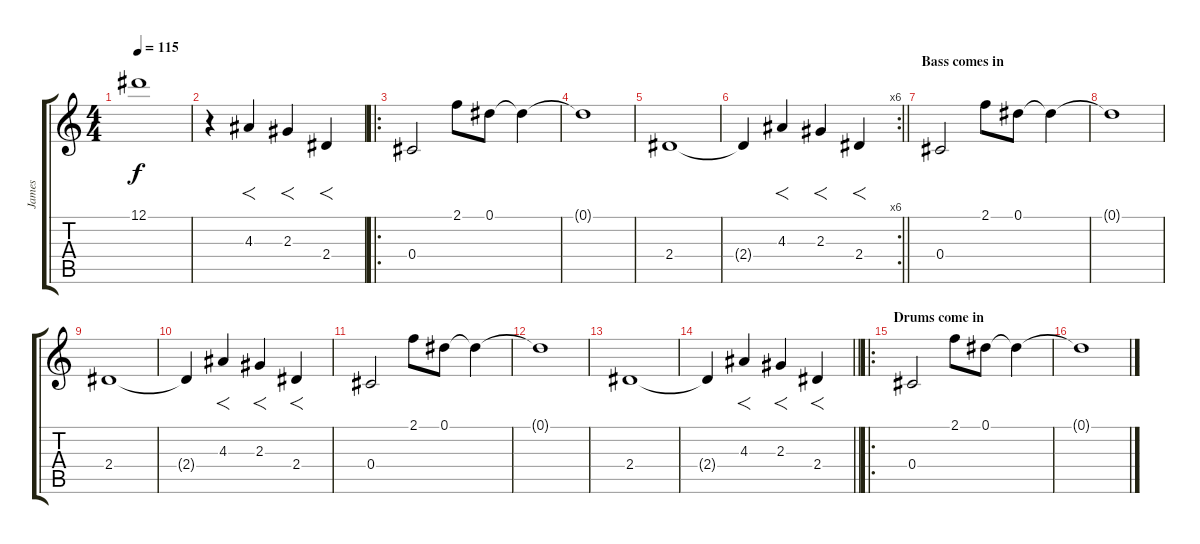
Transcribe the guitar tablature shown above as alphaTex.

\track ("James" "James") {instrument distortionguitar}
\staff {score tabs}
\tuning (Eb4 Bb3 Gb3 Db3 Ab2 Eb2) {hide}
\ts (4 4)
\tempo 115
\clef g2
\ks c
12.1.1{dy f} |
r.4 4.3.4{f} 2.3.4{f} 2.4.4{f} |
\ro
0.4.2 2.1.8 0.1.8 0.1{t}.4 |
0.1{t}.1 |
2.4.1 |
\rc 6
\barLineRight lightlight
2.4{t}.4 4.3.4{f} 2.3.4{f} 2.4.4{f} |
\section ("" "Bass comes in")
0.4.2 2.1.8 0.1.8 0.1{t}.4 |
0.1{t}.1 |
2.4.1 |
2.4{t}.4 4.3.4{f} 2.3.4{f} 2.4.4{f} |
0.4.2 2.1.8 0.1.8 0.1{t}.4 |
0.1{t}.1 |
2.4.1 |
\barLineRight lightlight
2.4{t}.4 4.3.4{f} 2.3.4{f} 2.4.4{f} |
\ro
\section ("" "Drums come in")
0.4.2 2.1.8 0.1.8 0.1{t}.4 |
0.1{t}.1
